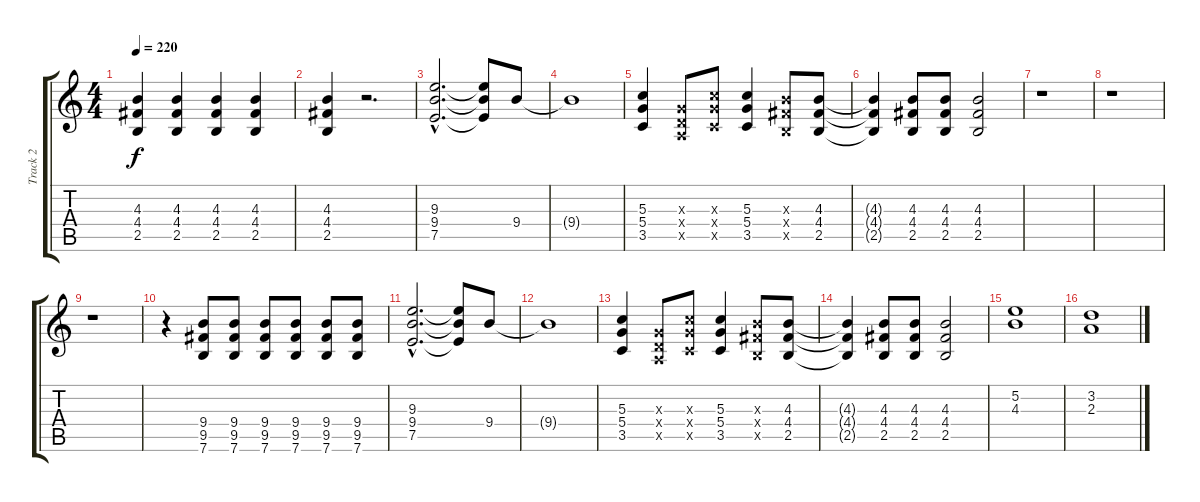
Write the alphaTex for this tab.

\track ("Track 2" "Track 2") {instrument distortionguitar}
\staff {score tabs}
\tuning (E4 B3 G3 D3 A2 E2) {hide}
\ts (4 4)
\tempo 220
\clef g2
\ks c
(4.3 4.4 2.5).4{dy f} (4.3 4.4 2.5).4 (4.3 4.4 2.5).4 (4.3 4.4 2.5).4 |
(4.3 4.4 2.5).4 r.2{d} |
(9.3{hac} 9.4{hac} 7.5{hac}).2{d volume 8} (9.3{t} 9.4{t} 7.5{t}).8 9.4.8 |
9.4{t}.1 |
(5.3 5.4 3.5).4 (0.3{x} 0.4{x} 0.5{x}).8 (5.3{x} 5.4{x} 3.5{x}).8 (5.3 5.4 3.5).4 (4.3{x} 4.4{x} 2.5{x}).8 (4.3 4.4 2.5).8 |
(4.3{t} 4.4{t} 2.5{t}).4 (4.3 4.4 2.5).8 (4.3 4.4 2.5).8 (4.3 4.4 2.5).2 |
r.1 |
r.1 |
r.1 |
r.4 (9.4 9.5 7.6).8 (9.4 9.5 7.6).8 (9.4 9.5 7.6).8 (9.4 9.5 7.6).8 (9.4 9.5 7.6).8 (9.4 9.5 7.6).8 |
(9.3{hac} 9.4{hac} 7.5{hac}).2{d} (9.3{t} 9.4{t} 7.5{t}).8 9.4.8 |
9.4{t}.1 |
(5.3 5.4 3.5).4 (0.3{x} 0.4{x} 0.5{x}).8 (5.3{x} 5.4{x} 3.5{x}).8 (5.3 5.4 3.5).4 (4.3{x} 4.4{x} 2.5{x}).8 (4.3 4.4 2.5).8 |
(4.3{t} 4.4{t} 2.5{t}).4 (4.3 4.4 2.5).8 (4.3 4.4 2.5).8 (4.3 4.4 2.5).2 |
(5.2 4.3).1 |
(3.2 2.3).1
